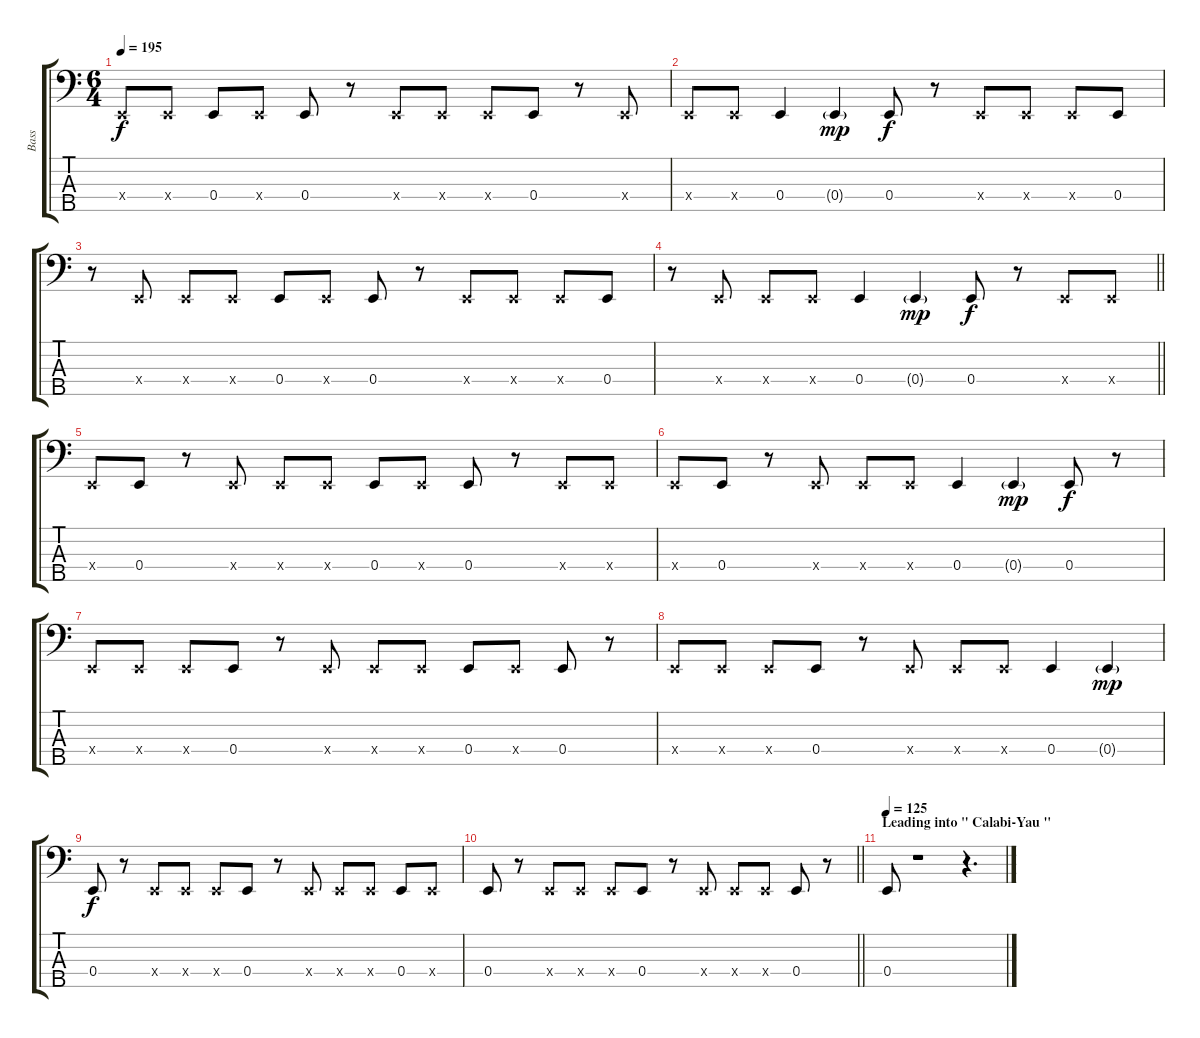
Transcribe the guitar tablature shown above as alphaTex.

\track ("Bass" "Bass") {instrument electricbassfinger}
\staff {score tabs}
\tuning (G2 D2 A1 E1 A0) {hide}
\ts (6 4)
\tempo 195
\clef f4
\ks c
0.4{x}.8{dy f} 0.4{x}.8 0.4.8 0.4{x}.8 0.4.8 r.8 0.4{x}.8 0.4{x}.8 0.4{x}.8 0.4.8 r.8 0.4{x}.8 |
0.4{x}.8 0.4{x}.8 0.4.4 0.4{g}.4{dy mp} 0.4.8{dy f} r.8 0.4{x}.8 0.4{x}.8 0.4{x}.8 0.4.8 |
r.8 0.4{x}.8 0.4{x}.8 0.4{x}.8 0.4.8 0.4{x}.8 0.4.8 r.8 0.4{x}.8 0.4{x}.8 0.4{x}.8 0.4.8 |
\barLineRight lightlight
r.8 0.4{x}.8 0.4{x}.8 0.4{x}.8 0.4.4 0.4{g}.4{dy mp} 0.4.8{dy f} r.8 0.4{x}.8 0.4{x}.8 |
\section ("" "")
0.4{x}.8 0.4.8 r.8 0.4{x}.8 0.4{x}.8 0.4{x}.8 0.4.8 0.4{x}.8 0.4.8 r.8 0.4{x}.8 0.4{x}.8 |
0.4{x}.8 0.4.8 r.8 0.4{x}.8 0.4{x}.8 0.4{x}.8 0.4.4 0.4{g}.4{dy mp} 0.4.8{dy f} r.8 |
0.4{x}.8 0.4{x}.8 0.4{x}.8 0.4.8 r.8 0.4{x}.8 0.4{x}.8 0.4{x}.8 0.4.8 0.4{x}.8 0.4.8 r.8 |
0.4{x}.8 0.4{x}.8 0.4{x}.8 0.4.8 r.8 0.4{x}.8 0.4{x}.8 0.4{x}.8 0.4.4 0.4{g}.4{dy mp} |
0.4.8{dy f} r.8 0.4{x}.8 0.4{x}.8 0.4{x}.8 0.4.8 r.8 0.4{x}.8 0.4{x}.8 0.4{x}.8 0.4.8 0.4{x}.8 |
\barLineRight lightlight
0.4.8 r.8 0.4{x}.8 0.4{x}.8 0.4{x}.8 0.4.8 r.8 0.4{x}.8 0.4{x}.8 0.4{x}.8 0.4.8 r.8 |
\section ("" "Leading into \" Calabi-Yau \"")
\tempo 125
0.4.8 r.1 r.4{d}
